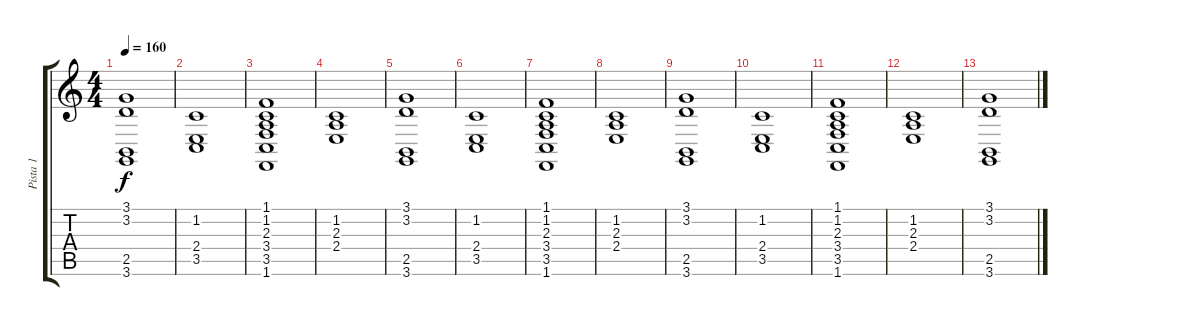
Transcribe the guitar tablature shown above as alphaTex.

\track ("Pista 1" "Pista 1") {instrument stringensemble1}
\staff {score tabs}
\tuning (E4 B3 G3 D3 A2 E2) {hide}
\ts (4 4)
\tempo 160
\clef g2
\ks c
(3.1 3.2 2.5 3.6).1{dy f} |
(1.2 2.4 3.5).1 |
(1.1 1.2 2.3 3.4 3.5 1.6).1 |
(1.2 2.3 2.4).1 |
(3.1 3.2 2.5 3.6).1 |
(1.2 2.4 3.5).1 |
(1.1 1.2 2.3 3.4 3.5 1.6).1 |
(1.2 2.3 2.4).1 |
(3.1 3.2 2.5 3.6).1 |
(1.2 2.4 3.5).1 |
(1.1 1.2 2.3 3.4 3.5 1.6).1 |
(1.2 2.3 2.4).1 |
(3.1 3.2 2.5 3.6).1
